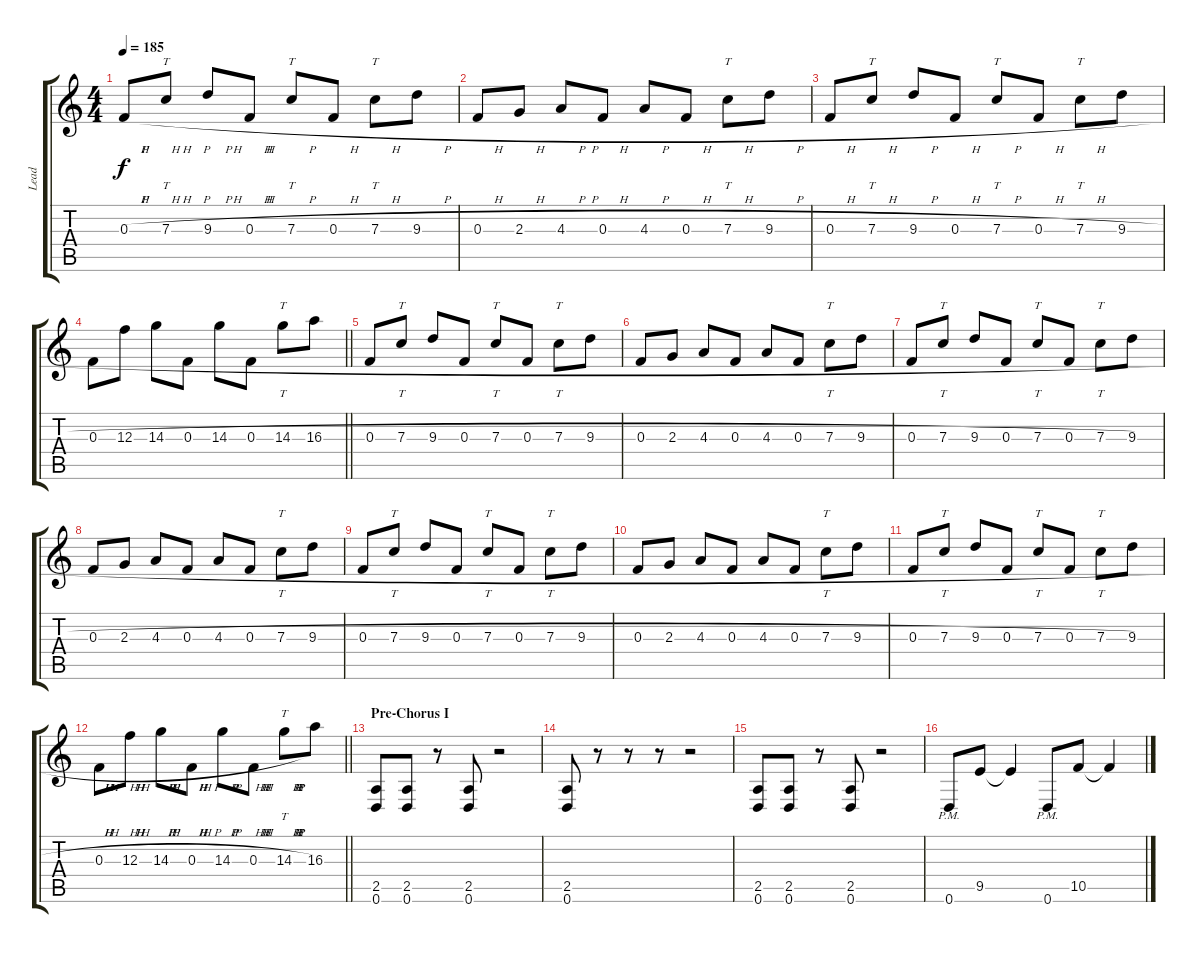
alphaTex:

\track ("Lead" "Lead") {instrument distortionguitar}
\staff {score tabs}
\tuning (D4 A3 F3 C3 G2 D2) {hide}
\ts (4 4)
\tempo 185
\clef g2
\ks c
0.3{h}.8{dy f} 7.3{h}.8{tt} 9.3{h}.8 0.3{h}.8 7.3{h}.8{tt} 0.3{h}.8 7.3{h}.8{tt} 9.3{h}.8 |
0.3{h}.8 2.3{h}.8 4.3{h}.8 0.3{h}.8 4.3{h}.8 0.3{h}.8 7.3{h}.8{tt} 9.3{h}.8 |
0.3{h}.8 7.3{h}.8{tt} 9.3{h}.8 0.3{h}.8 7.3{h}.8{tt} 0.3{h}.8 7.3{h}.8{tt} 9.3{h}.8 |
\barLineRight lightlight
0.3{h}.8 12.3{h}.8 14.3{h}.8 0.3{h}.8 14.3{h}.8 0.3{h}.8 14.3{h}.8{tt} 16.3{h}.8 |
0.3{h}.8 7.3{h}.8{tt} 9.3{h}.8 0.3{h}.8 7.3{h}.8{tt} 0.3{h}.8 7.3{h}.8{tt} 9.3{h}.8 |
0.3{h}.8 2.3{h}.8 4.3{h}.8 0.3{h}.8 4.3{h}.8 0.3{h}.8 7.3{h}.8{tt} 9.3{h}.8 |
0.3{h}.8 7.3{h}.8{tt} 9.3{h}.8 0.3{h}.8 7.3{h}.8{tt} 0.3{h}.8 7.3{h}.8{tt} 9.3{h}.8 |
0.3{h}.8 2.3{h}.8 4.3{h}.8 0.3{h}.8 4.3{h}.8 0.3{h}.8 7.3{h}.8{tt} 9.3{h}.8 |
0.3{h}.8 7.3{h}.8{tt} 9.3{h}.8 0.3{h}.8 7.3{h}.8{tt} 0.3{h}.8 7.3{h}.8{tt} 9.3{h}.8 |
0.3{h}.8 2.3{h}.8 4.3{h}.8 0.3{h}.8 4.3{h}.8 0.3{h}.8 7.3{h}.8{tt} 9.3{h}.8 |
0.3{h}.8 7.3{h}.8{tt} 9.3{h}.8 0.3{h}.8 7.3{h}.8{tt} 0.3{h}.8 7.3{h}.8{tt} 9.3{h}.8 |
\barLineRight lightlight
0.3{h}.8 12.3{h}.8 14.3{h}.8 0.3{h}.8 14.3{h}.8 0.3{h}.8 14.3{h}.8{tt} 16.3.8 |
\section ("" "Pre-Chorus I")
(2.5 0.6).8 (2.5 0.6).8 r.8 (2.5 0.6).8 r.2 |
(2.5 0.6).8 r.8 r.8 r.8 r.2 |
(2.5 0.6).8 (2.5 0.6).8 r.8 (2.5 0.6).8 r.2 |
0.6{pm}.8 9.5.8 9.5{t}.4 0.6{pm}.8 10.5.8 10.5{t}.4
